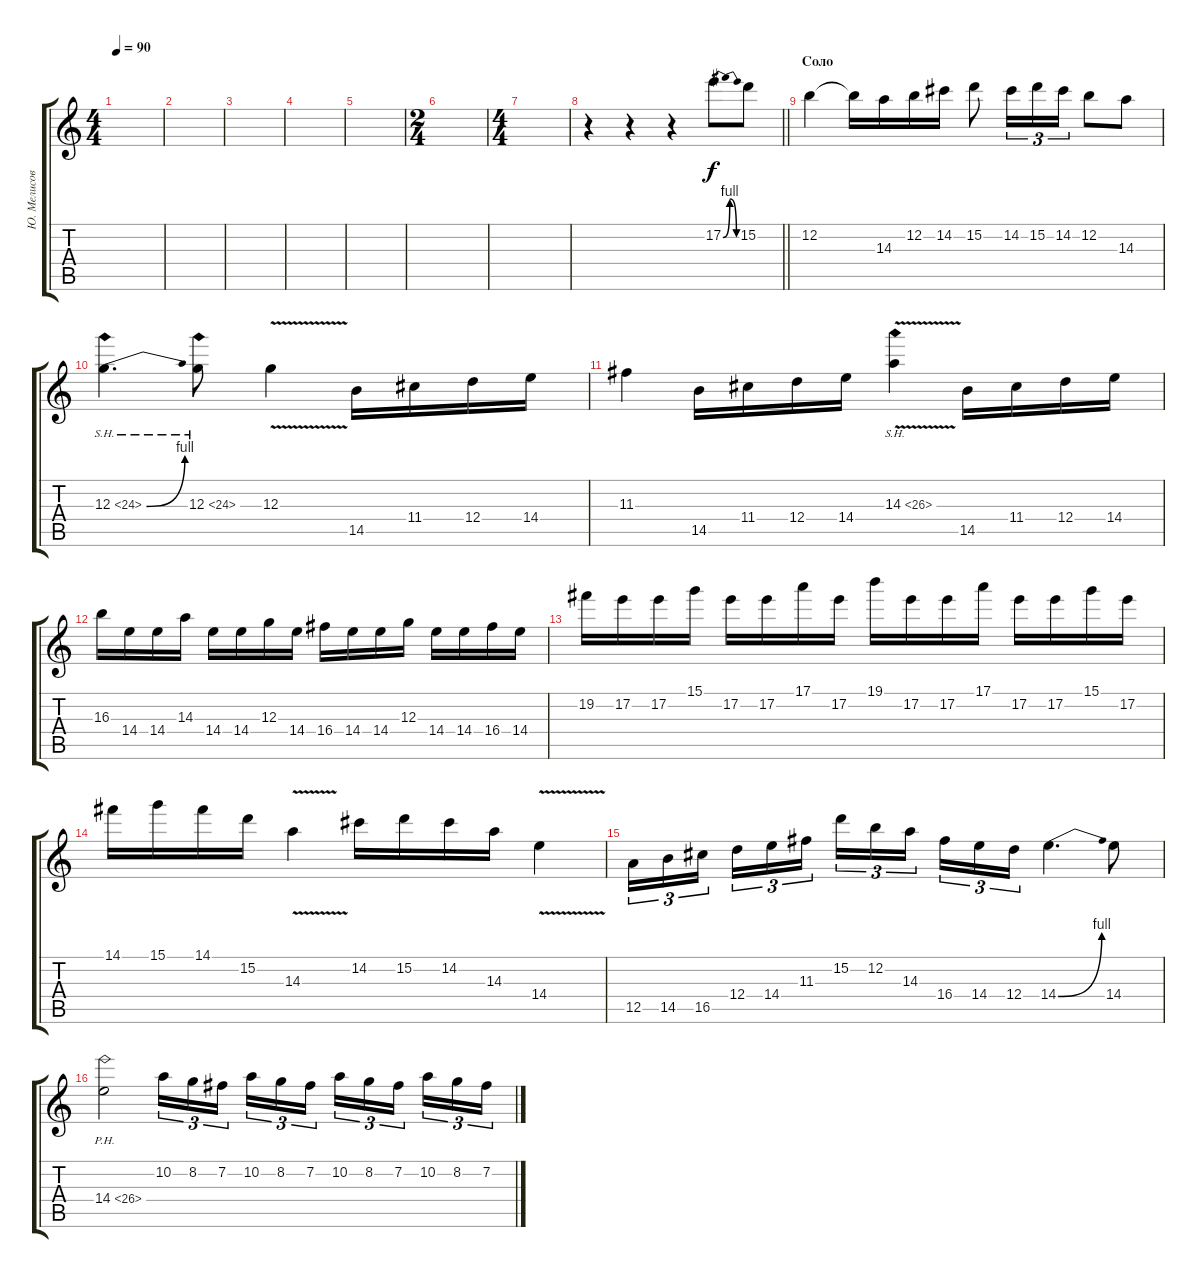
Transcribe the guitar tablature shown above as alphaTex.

\track ("Ю. Мелисов" "Ю. Мелисов") {instrument electricguitarclean}
\staff {score tabs}
\tuning (E4 B3 G3 D3 A2 E2) {hide}
\ts (4 4)
\tempo 90
\clef g2
\ks c
|
|
|
|
|
\ts (2 4)
|
\ts (4 4)
|
\barLineRight lightlight
r.4 r.4 r.4{instrument overdrivenguitar} 17.2{be (bendrelease 0 0 20 4 41 4 60 0)}.8{dy f} 15.2.8 |
\section ("" "Соло")
12.2.4 12.2{t}.16 14.3.16 12.2.16 14.2.16 15.2.8 14.2.16{tu (3 2)} 15.2.16{tu (3 2)} 14.2.16{tu (3 2)} 12.2.8 14.3.8 |
12.3{be (bend 0 0 60 4) sh 12}.4{d} 12.3{sh 12}.8 12.3{v}.4 14.5.16 11.4.16 12.4.16 14.4.16 |
11.3.4 14.5.16 11.4.16 12.4.16 14.4.16 14.3{sh 12 v}.4 14.5.16 11.4.16 12.4.16 14.4.16 |
16.3.16 14.4.16 14.4.16 14.3.16 14.4.16 14.4.16 12.3.16 14.4.16 16.4.16 14.4.16 14.4.16 12.3.16 14.4.16 14.4.16 16.4.16 14.4.16 |
19.2.16 17.2.16 17.2.16 15.1.16 17.2.16 17.2.16 17.1.16 17.2.16 19.1.16 17.2.16 17.2.16 17.1.16 17.2.16 17.2.16 15.1.16 17.2.16 |
14.1.16 15.1.16 14.1.16 15.2.16 14.3{v}.4 14.2.16 15.2.16 14.2.16 14.3.16 14.4{v}.4 |
12.5.16{tu (3 2)} 14.5.16{tu (3 2)} 16.5.16{tu (3 2) beam splitsecondary} 12.4.16{tu (3 2)} 14.4.16{tu (3 2)} 11.3.16{tu (3 2)} 15.2.16{tu (3 2)} 12.2.16{tu (3 2)} 14.3.16{tu (3 2) beam splitsecondary} 16.4.16{tu (3 2)} 14.4.16{tu (3 2)} 12.4.16{tu (3 2)} 14.4{be (bend 0 0 60 4)}.4{d} 14.4.8 |
14.4{ph 12}.2 10.2.16{tu (3 2)} 8.2.16{tu (3 2)} 7.2.16{tu (3 2) beam splitsecondary} 10.2.16{tu (3 2)} 8.2.16{tu (3 2)} 7.2.16{tu (3 2)} 10.2.16{tu (3 2)} 8.2.16{tu (3 2)} 7.2.16{tu (3 2) beam splitsecondary} 10.2.16{tu (3 2)} 8.2.16{tu (3 2)} 7.2.16{tu (3 2)}
